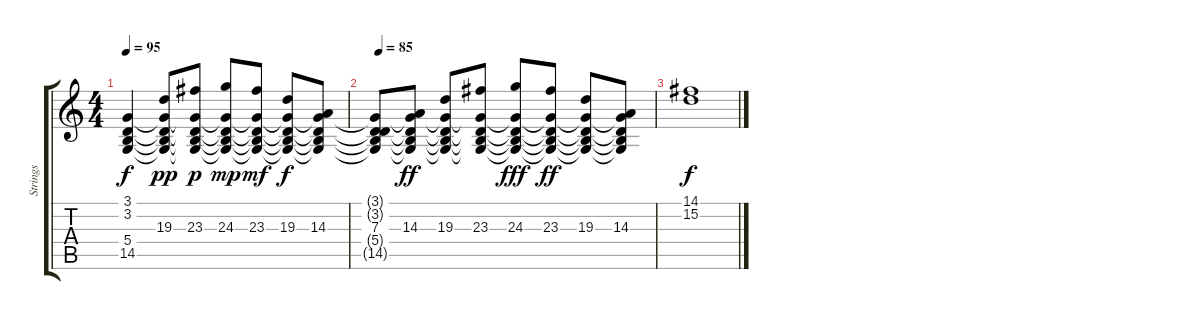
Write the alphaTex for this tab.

\track ("Strings" "Strings") {instrument synthstrings1}
\staff {score tabs}
\tuning (E4 B3 G3 D3 A2 E2) {hide}
\ts (4 4)
\tempo 95
\clef g2
\ks c
(3.1{t} 3.2{t} 5.4{t} 14.5{t}).4{dy f} (3.1{t} 3.2{t} 19.3 5.4{t} 14.5{t}).8{dy pp} (3.1{t} 3.2{t} 23.3 5.4{t} 14.5{t}).8{dy p} (3.1{t} 3.2{t} 24.3 5.4{t} 14.5{t}).8{dy mp} (3.1{t} 3.2{t} 23.3 5.4{t} 14.5{t}).8{dy mf} (3.1{t} 3.2{t} 19.3 5.4{t} 14.5{t}).8{dy f} (3.1{t} 3.2{t} 14.3 5.4{t} 14.5{t}).8 |
\tempo 85
(3.1{t} 3.2{t} 7.3 5.4{t} 14.5{t}).8 (3.1{t} 3.2{t} 14.3 5.4{t} 14.5{t}).8{dy ff} (3.1{t} 3.2{t} 19.3 5.4{t} 14.5{t}).8 (3.1{t} 3.2{t} 23.3 5.4{t} 14.5{t}).8 (3.1{t} 3.2{t} 24.3 5.4{t} 14.5{t}).8{dy fff} (3.1{t} 3.2{t} 23.3 5.4{t} 14.5{t}).8{dy ff} (3.1{t} 3.2{t} 19.3 5.4{t} 14.5{t}).8 (3.1{t} 3.2{t} 14.3 5.4{t} 14.5{t}).8 |
(14.1 15.2).1{dy f volume 0}
